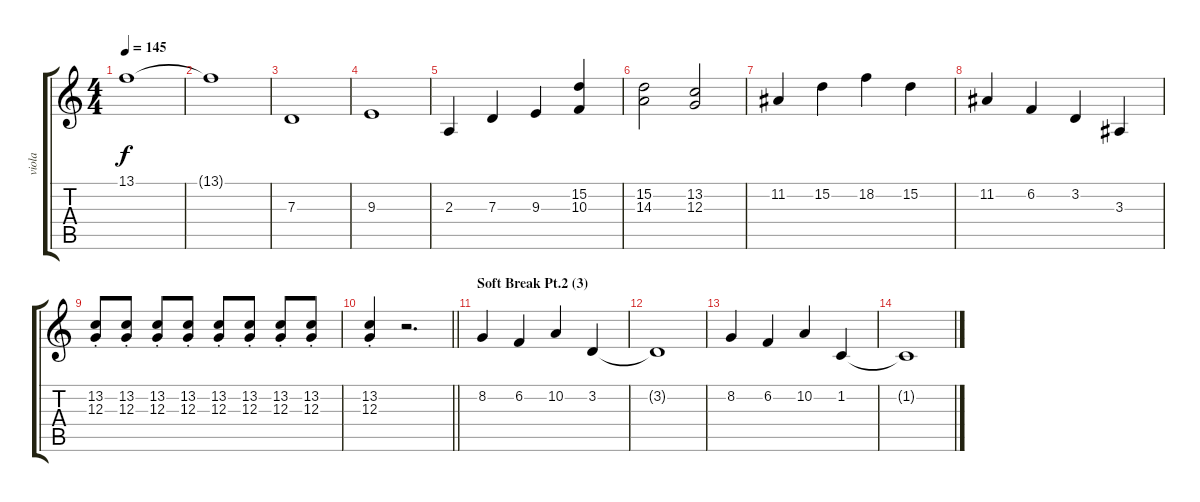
\track ("viola" "viola") {instrument viola}
\staff {score tabs}
\tuning (E4 B3 G3 D3 A2 D2) {hide}
\ts (4 4)
\tempo 145
\clef g2
\ks c
13.1.1{dy f} |
13.1{t}.1 |
7.3.1{volume 13} |
9.3.1 |
2.3.4 7.3.4 9.3.4 (15.2 10.3).4 |
(15.2 14.3).2 (13.2 12.3).2{volume 11} |
11.2.4 15.2.4 18.2.4 15.2.4 |
11.2.4 6.2.4 3.2.4 3.3.4 |
(13.2{st} 12.3{st}).8 (13.2{st} 12.3{st}).8 (13.2{st} 12.3{st}).8 (13.2{st} 12.3{st}).8 (13.2{st} 12.3{st}).8 (13.2{st} 12.3{st}).8 (13.2{st} 12.3{st}).8 (13.2{st} 12.3{st}).8 |
\barLineRight lightlight
(13.2{st} 12.3{st}).4 r.2{d} |
\section ("" "Soft Break Pt.2 (3)")
8.2.4 6.2.4 10.2.4 3.2.4 |
3.2{t}.1 |
8.2.4 6.2.4 10.2.4 1.2.4 |
1.2{t}.1
